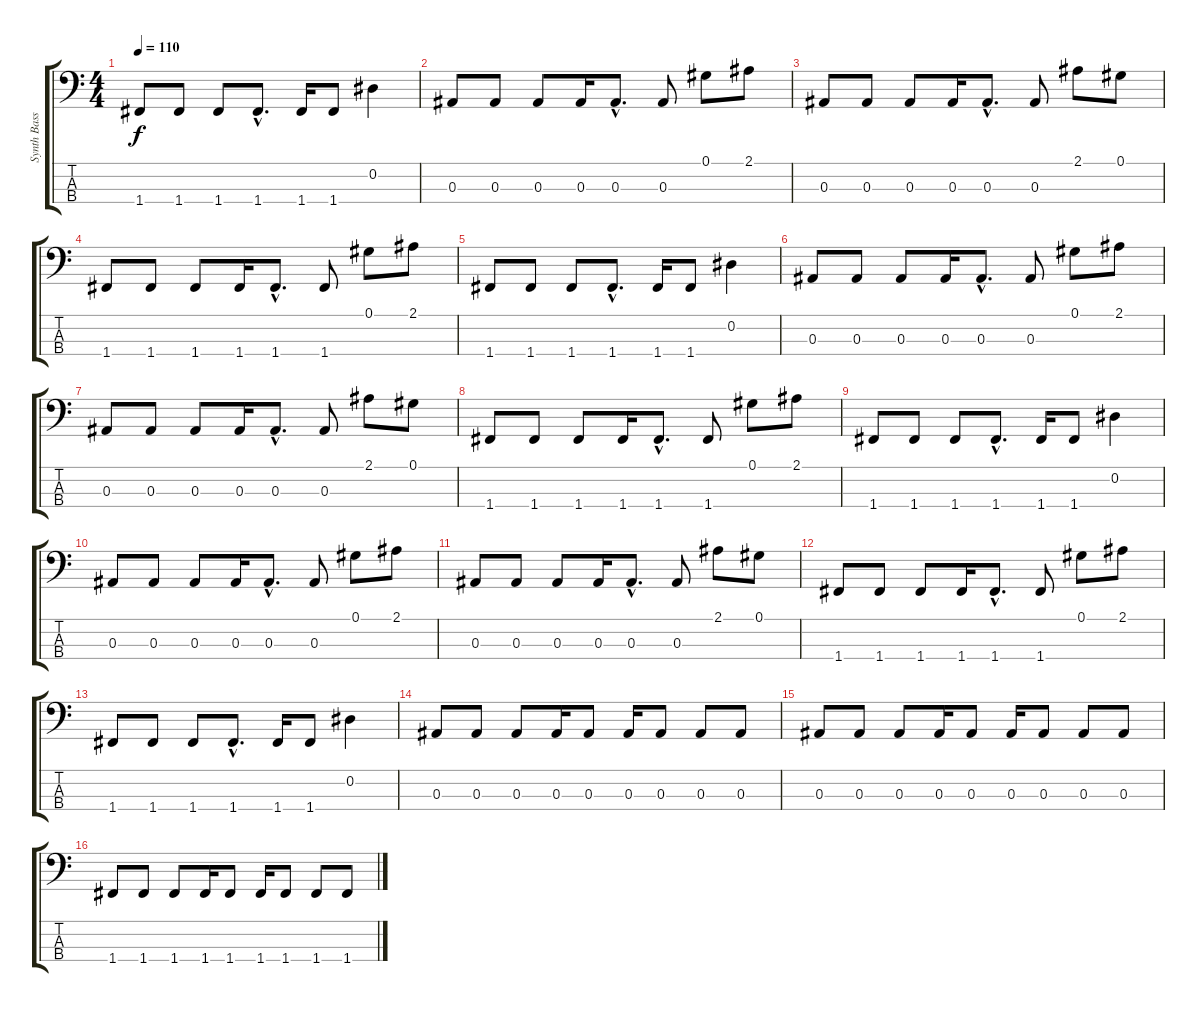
\track ("Synth Bass" "Synth Bass") {instrument synthbass2}
\staff {score tabs}
\tuning (Ab2 Eb2 Bb1 F1) {hide}
\ts (4 4)
\tempo 110
\clef f4
\ks c
1.4.8{dy f} 1.4.8 1.4.8 1.4{hac}.8{d} 1.4.16 1.4.8 0.2.4 |
0.3.8 0.3.8 0.3.8 0.3.16 0.3{hac}.8{d} 0.3.8 0.1.8 2.1.8 |
0.3.8 0.3.8 0.3.8 0.3.16 0.3{hac}.8{d} 0.3.8 2.1.8 0.1.8 |
1.4.8 1.4.8 1.4.8 1.4.16 1.4{hac}.8{d} 1.4.8 0.1.8 2.1.8 |
1.4.8 1.4.8 1.4.8 1.4{hac}.8{d} 1.4.16 1.4.8 0.2.4 |
0.3.8 0.3.8 0.3.8 0.3.16 0.3{hac}.8{d} 0.3.8 0.1.8 2.1.8 |
0.3.8 0.3.8 0.3.8 0.3.16 0.3{hac}.8{d} 0.3.8 2.1.8 0.1.8 |
1.4.8 1.4.8 1.4.8 1.4.16 1.4{hac}.8{d} 1.4.8 0.1.8 2.1.8 |
1.4.8 1.4.8 1.4.8 1.4{hac}.8{d} 1.4.16 1.4.8 0.2.4 |
0.3.8 0.3.8 0.3.8 0.3.16 0.3{hac}.8{d} 0.3.8 0.1.8 2.1.8 |
0.3.8 0.3.8 0.3.8 0.3.16 0.3{hac}.8{d} 0.3.8 2.1.8 0.1.8 |
1.4.8 1.4.8 1.4.8 1.4.16 1.4{hac}.8{d} 1.4.8 0.1.8 2.1.8 |
1.4.8 1.4.8 1.4.8 1.4{hac}.8{d} 1.4.16 1.4.8 0.2.4 |
0.3.8 0.3.8 0.3.8 0.3.16 0.3.8 0.3.16 0.3.8 0.3.8 0.3.8 |
0.3.8 0.3.8 0.3.8 0.3.16 0.3.8 0.3.16 0.3.8 0.3.8 0.3.8 |
1.4.8 1.4.8 1.4.8 1.4.16 1.4.8 1.4.16 1.4.8 1.4.8 1.4.8
